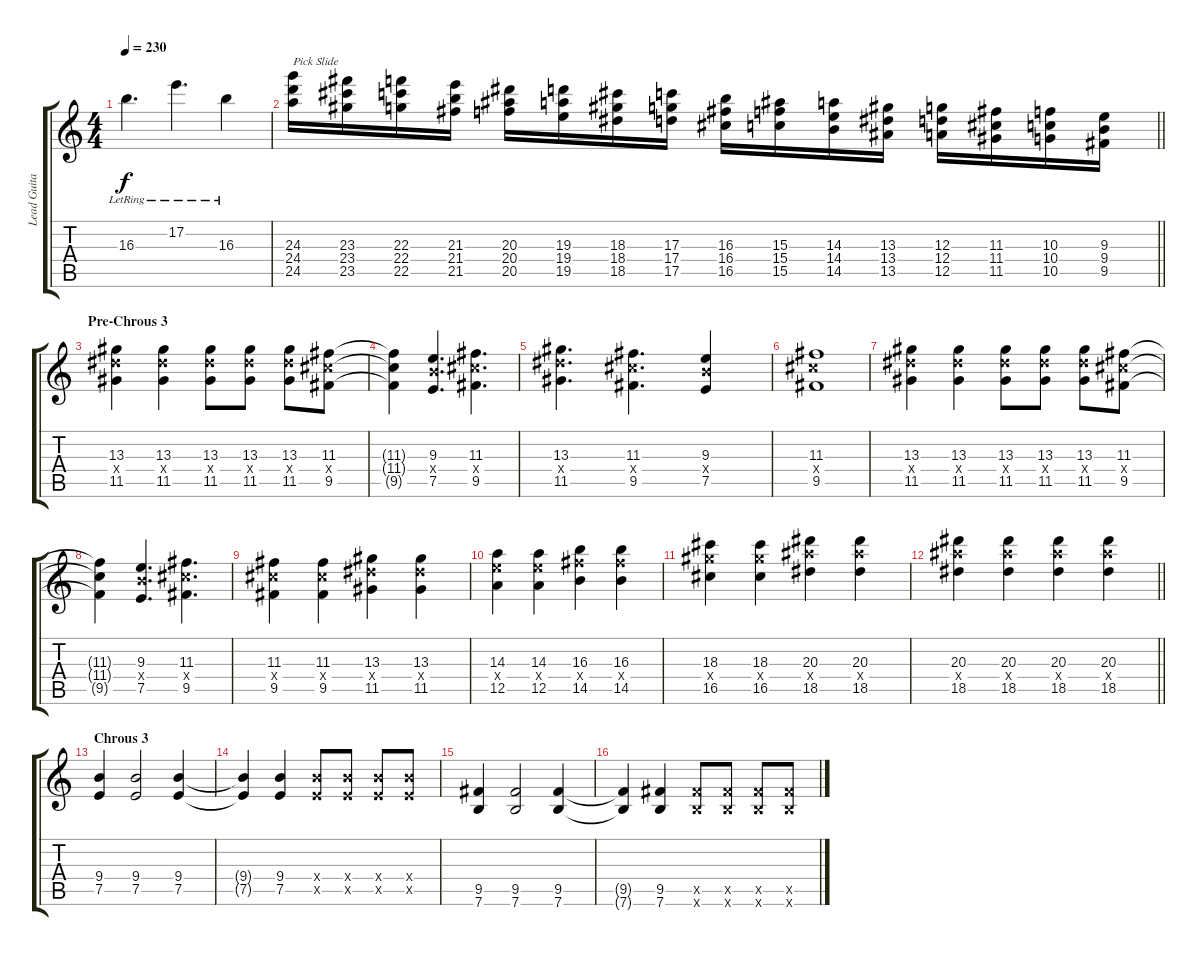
\track ("Lead Guitar" "Lead Guita") {instrument distortionguitar}
\staff {score tabs}
\tuning (E4 B3 G3 D3 A2 E2) {hide}
\ts (4 4)
\tempo 230
\clef g2
\ks c
16.3{lr}.4{d dy f} 17.2{lr}.4{d} 16.3{lr}.4 |
\barLineRight lightlight
(24.3 24.4 24.5).16{txt "Pick Slide" volume 13 instrument guitarfretnoise} (23.3 23.4 23.5).16 (22.3 22.4 22.5).16 (21.3 21.4 21.5).16 (20.3 20.4 20.5).16 (19.3 19.4 19.5).16 (18.3 18.4 18.5).16 (17.3 17.4 17.5).16 (16.3 16.4 16.5).16 (15.3 15.4 15.5).16 (14.3 14.4 14.5).16 (13.3 13.4 13.5).16 (12.3 12.4 12.5).16 (11.3 11.4 11.5).16 (10.3 10.4 10.5).16 (9.3 9.4 9.5).16 |
\section ("" "Pre-Chrous 3")
(13.3 13.4{x} 11.5).4{instrument distortionguitar} (13.3 13.4{x} 11.5).4 (13.3 13.4{x} 11.5).8 (13.3 13.4{x} 11.5).8 (13.3 13.4{x} 11.5).8 (11.3 11.4{x} 9.5).8 |
(11.3{t} 11.4{t} 9.5{t}).4 (9.3 9.4{x} 7.5).4{d} (11.3 11.4{x} 9.5).4{d} |
(13.3 13.4{x} 11.5).4{d} (11.3 11.4{x} 9.5).4{d} (9.3 9.4{x} 7.5).4 |
(11.3 11.4{x} 9.5).1 |
(13.3 13.4{x} 11.5).4 (13.3 13.4{x} 11.5).4 (13.3 13.4{x} 11.5).8 (13.3 13.4{x} 11.5).8 (13.3 13.4{x} 11.5).8 (11.3 11.4{x} 9.5).8 |
(11.3{t} 11.4{t} 9.5{t}).4 (9.3 9.4{x} 7.5).4{d} (11.3 11.4{x} 9.5).4{d} |
(11.3 11.4{x} 9.5).4 (11.3 11.4{x} 9.5).4 (13.3 13.4{x} 11.5).4 (13.3 13.4{x} 11.5).4 |
(14.3 14.4{x} 12.5).4 (14.3 14.4{x} 12.5).4 (16.3 16.4{x} 14.5).4 (16.3 16.4{x} 14.5).4 |
(18.3 18.4{x} 16.5).4 (18.3 18.4{x} 16.5).4 (20.3 20.4{x} 18.5).4 (20.3 20.4{x} 18.5).4 |
\barLineRight lightlight
(20.3 20.4{x} 18.5).4 (20.3 20.4{x} 18.5).4 (20.3 20.4{x} 18.5).4 (20.3 20.4{x} 18.5).4 |
\section ("" "Chrous 3")
(9.4 7.5).4 (9.4 7.5).2 (9.4 7.5).4 |
(9.4{t} 7.5{t}).4 (9.4 7.5).4 (9.4{x} 7.5{x}).8 (9.4{x} 7.5{x}).8 (9.4{x} 7.5{x}).8 (9.4{x} 7.5{x}).8 |
(9.5 7.6).4 (9.5 7.6).2 (9.5 7.6).4 |
(9.5{t} 7.6{t}).4 (9.5 7.6).4 (9.5{x} 7.6{x}).8 (9.5{x} 7.6{x}).8 (9.5{x} 7.6{x}).8 (9.5{x} 7.6{x}).8
